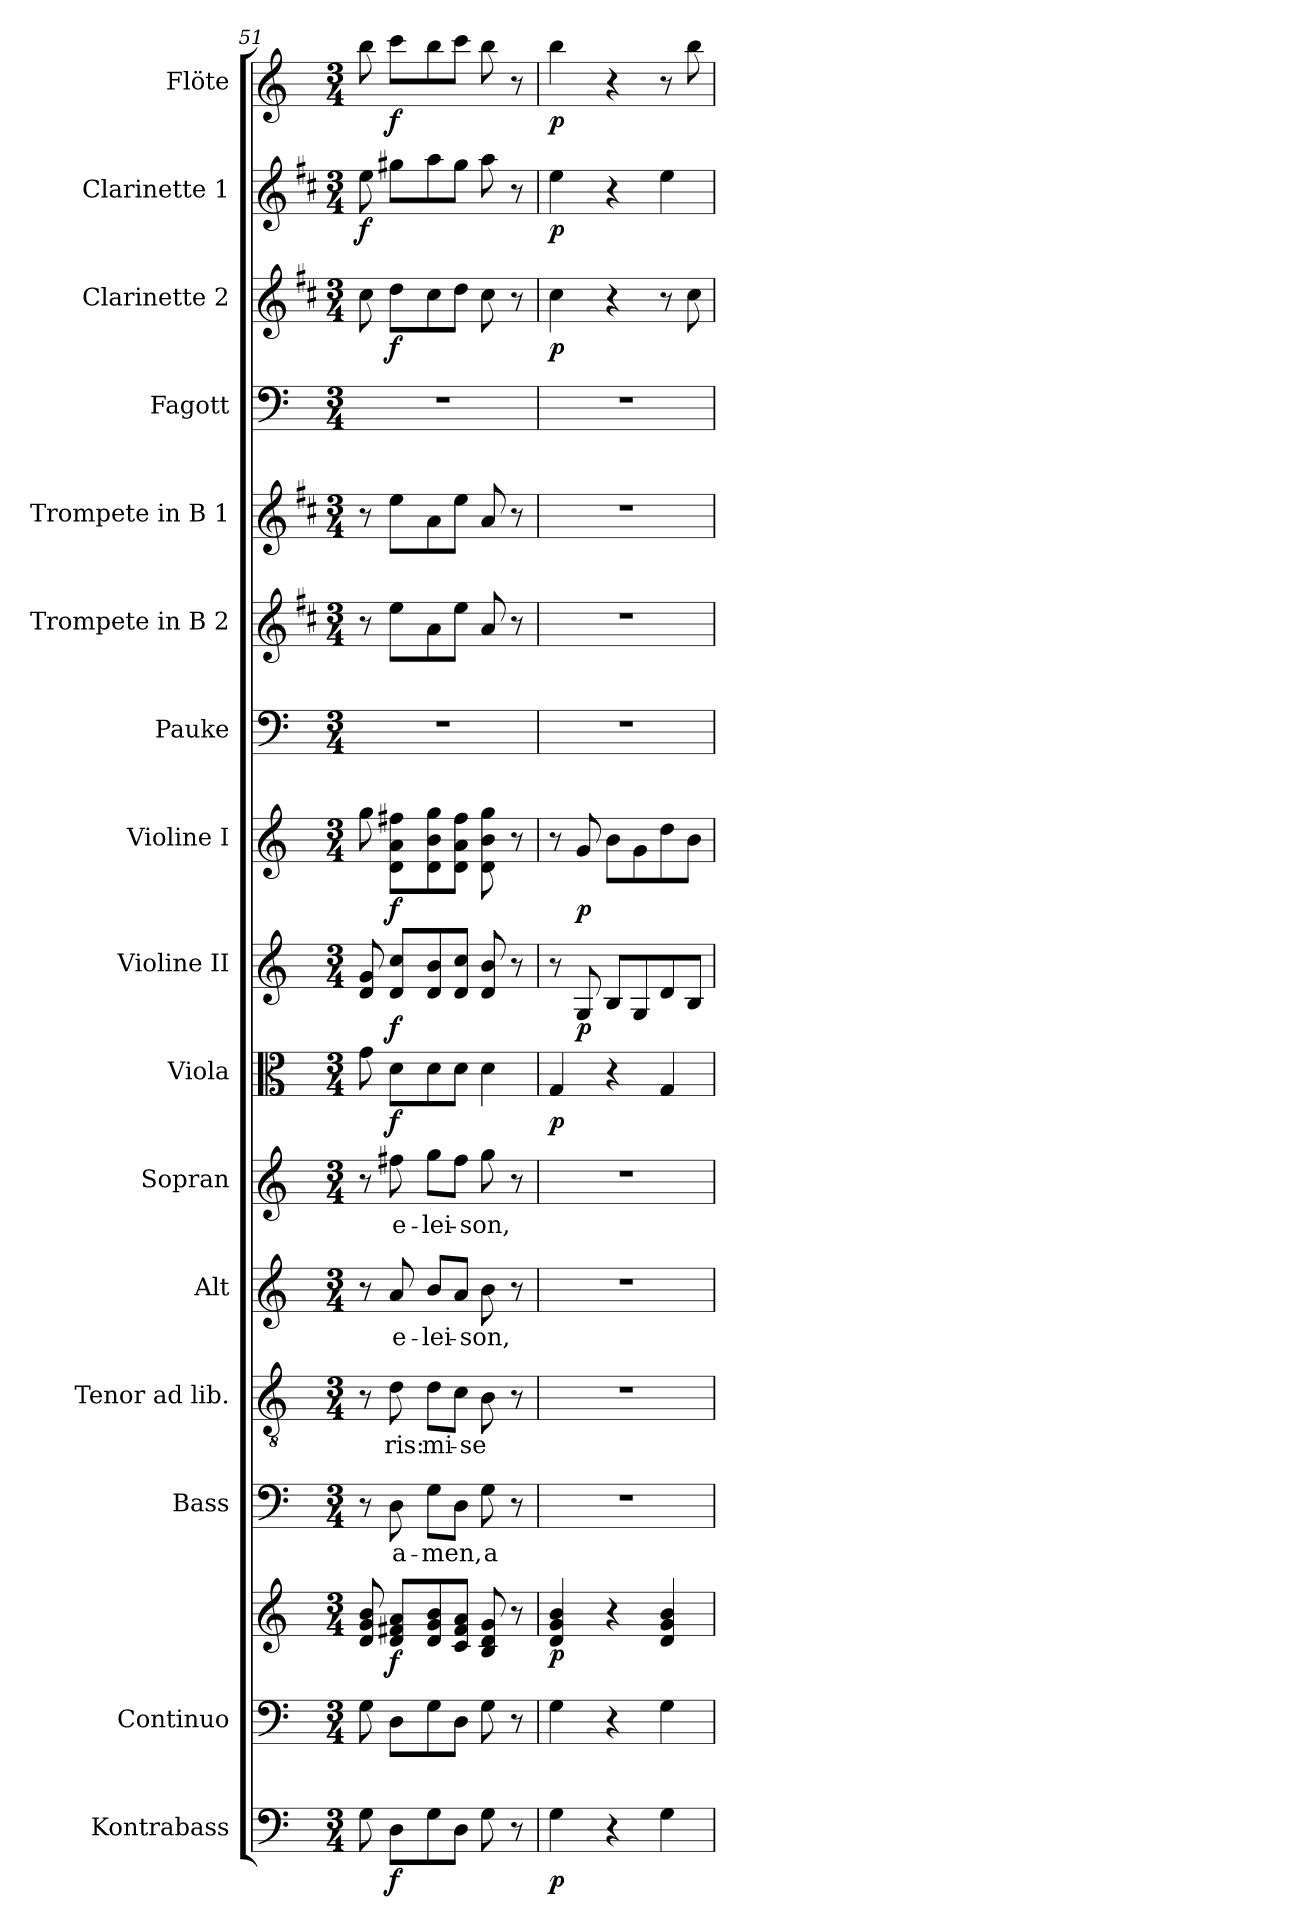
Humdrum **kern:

**kern	**dynam	**kern	**kern	**dynam	**kern	**text	**kern	**text	**kern	**text	**kern	**text	**kern	**dynam	**kern	**dynam	**kern	**dynam	**kern	**kern	**kern	**kern	**kern	**dynam	**kern	**dynam	**kern	**dynam
*part16	*part16	*part15	*part15	*part15	*part14	*part14	*part13	*part13	*part12	*part12	*part11	*part11	*part10	*part10	*part9	*part9	*part8	*part8	*part7	*part6	*part5	*part4	*part3	*part3	*part2	*part2	*part1	*part1
*staff17	*staff17	*staff16	*staff15	*staff15/16	*staff14	*staff14	*staff13	*staff13	*staff12	*staff12	*staff11	*staff11	*staff10	*staff10	*staff9	*staff9	*staff8	*staff8	*staff7	*staff6	*staff5	*staff4	*staff3	*staff3	*staff2	*staff2	*staff1	*staff1
*I"Kontrabass	*	*I"Continuo	*	*	*I"Bass	*	*I"Tenor ad lib.	*	*I"Alt	*	*I"Sopran	*	*I"Viola	*	*I"Violine II	*	*I"Violine I	*	*I"Pauke	*I"Trompete in B 2	*I"Trompete in B 1	*I"Fagott	*I"Clarinette 2	*	*I"Clarinette 1	*	*I"Flöte	*
*I'Kb.	*	*I'cont.	*	*	*I'B	*	*I'T	*	*I'A	*	*I'S	*	*I'Vla.	*	*I'Vl. II	*	*I'Vl. I	*	*I'Pk.	*	*	*I'Fg.	*I'Cl. 2	*	*I'Cl. 1	*	*I'Fl.	*
!!LO:PB:g=z
*clefF4	*	*clefF4	*clefG2	*	*clefF4	*	*clefGv2	*	*clefG2	*	*clefG2	*	*clefC3	*	*clefG2	*	*clefG2	*	*clefF4	*clefG2	*clefG2	*clefF4	*clefG2	*	*clefG2	*	*clefG2	*
*ITrd7c12	*	*	*	*	*	*	*	*	*	*	*	*	*	*	*	*	*	*	*	*ITrd1c2	*ITrd1c2	*	*ITrd1c2	*	*ITrd1c2	*	*	*
*k[]	*	*k[]	*k[]	*	*k[]	*	*k[]	*	*k[]	*	*k[]	*	*k[]	*	*k[]	*	*k[]	*	*k[]	*k[]	*k[]	*k[]	*k[]	*	*k[]	*	*k[]	*
*C:	*	*C:	*C:	*	*C:	*	*C:	*	*C:	*	*C:	*	*C:	*	*C:	*	*C:	*	*C:	*C:	*C:	*C:	*C:	*	*C:	*	*C:	*
*M3/4	*	*M3/4	*M3/4	*	*M3/4	*	*M3/4	*	*M3/4	*	*M3/4	*	*M3/4	*	*M3/4	*	*M3/4	*	*M3/4	*M3/4	*M3/4	*M3/4	*M3/4	*	*M3/4	*	*M3/4	*
=51	=51	=51	=51	=51	=51	=51	=51	=51	=51	=51	=51	=51	=51	=51	=51	=51	=51	=51	=51	=51	=51	=51	=51	=51	=51	=51	=51	=51
!	!	!	!	!	!	!	!	!	!	!	!	!	!	!	!	!	!	!	!	!	!	!	!	!	!	!LO:DY:b	!	!
8GG\	.	8G\	8d/ 8g/ 8b/	.	8r	.	8r	.	8r	.	8r	.	8g\	.	8d/ 8g/	.	8gg\	.	2.r	8r	8r	2.r	8b\	.	8dd\	f	8bb\	.
!	!LO:DY:b	!	!	!LO:DY:b	!	!LO:LY:b	!	!LO:LY:b	!	!LO:LY:b	!	!LO:LY:b	!	!LO:DY:b	!	!LO:DY:b	!	!LO:DY:b	!	!	!	!	!	!LO:DY:b	!	!	!	!LO:DY:b
8DD\L	f	8D\L	8d/ 8f#X/ 8a/L	f	8D\	a-	8d\	-ris:	8a/	e-	8ff#X\	e-	8d\L	f	8d/ 8cc/L	f	8d\ 8a\ 8ff#X\L	f	.	8dd\L	8dd\L	.	8cc\L	f	8ff#X\L	.	8ccc\L	f
!	!	!	!	!	!	!LO:LY:b	!	!LO:LY:b	!	!LO:LY:b	!	!LO:LY:b	!	!	!	!	!	!	!	!	!	!	!	!	!	!	!	!
8GG\	.	8G\	8d/ 8g/ 8b/	.	8G\L	-men,	8d\L	mi-	8b/L	-lei-	8gg\L	-lei-	8d\	.	8d/ 8b/	.	8d\ 8b\ 8gg\	.	.	8g\	8g\	.	8b\	.	8gg\	.	8bb\	.
8DD\J	.	8D\J	8c/ 8f#/ 8a/J	.	8D\J	.	8c\J	.	8a/J	.	8ff#\J	.	8d\J	.	8d/ 8cc/J	.	8d\ 8a\ 8ff#\J	.	.	8dd\J	8dd\J	.	8cc\J	.	8ff#\J	.	8ccc\J	.
!	!	!	!	!	!	!LO:LY:b	!	!LO:LY:b	!	!LO:LY:b	!	!LO:LY:b	!	!	!	!	!	!	!	!	!	!	!	!	!	!	!	!
8GG\	.	8G\	8B/ 8d/ 8g/	.	8G\	a-	8B\	-se-	8b\	-son,	8gg\	-son,	4d\	.	8d/ 8b/	.	8d\ 8b\ 8gg\	.	.	8g/	8g/	.	8b\	.	8gg\	.	8bb\	.
8r	.	8r	8r	.	8r	.	8r	.	8r	.	8r	.	.	.	8r	.	8r	.	.	8r	8r	.	8r	.	8r	.	8r	.
=52	=52	=52	=52	=52	=52	=52	=52	=52	=52	=52	=52	=52	=52	=52	=52	=52	=52	=52	=52	=52	=52	=52	=52	=52	=52	=52	=52	=52
!	!LO:DY:b	!	!	!LO:DY:b	!	!	!	!	!	!	!	!	!	!LO:DY:b	!	!	!	!	!	!	!	!	!	!LO:DY:b	!	!LO:DY:b	!	!LO:DY:b
4GG\	p	4G\	4d/ 4g/ 4b/	p	2.r	.	2.r	.	2.r	.	2.r	.	4G/	p	8r	.	8r	.	2.r	2.r	2.r	2.r	4b\	p	4dd\	p	4bb\	p
!	!	!	!	!	!	!	!	!	!	!	!	!	!	!	!	!LO:DY:b	!	!LO:DY:b	!	!	!	!	!	!	!	!	!	!
.	.	.	.	.	.	.	.	.	.	.	.	.	.	.	8G/	p	8g/	p	.	.	.	.	.	.	.	.	.	.
4r	.	4r	4r	.	.	.	.	.	.	.	.	.	4r	.	8B/L	.	8b\L	.	.	.	.	.	4r	.	4r	.	4r	.
.	.	.	.	.	.	.	.	.	.	.	.	.	.	.	8G/	.	8g\	.	.	.	.	.	.	.	.	.	.	.
4GG\	.	4G\	4d/ 4g/ 4b/	.	.	.	.	.	.	.	.	.	4G/	.	8d/	.	8dd\	.	.	.	.	.	8r	.	4dd\	.	8r	.
.	.	.	.	.	.	.	.	.	.	.	.	.	.	.	8B/J	.	8b\J	.	.	.	.	.	8b\	.	.	.	8bb\	.
=	=	=	=	=	=	=	=	=	=	=	=	=	=	=	=	=	=	=	=	=	=	=	=	=	=	=	=	=
*-	*-	*-	*-	*-	*-	*-	*-	*-	*-	*-	*-	*-	*-	*-	*-	*-	*-	*-	*-	*-	*-	*-	*-	*-	*-	*-	*-	*-
